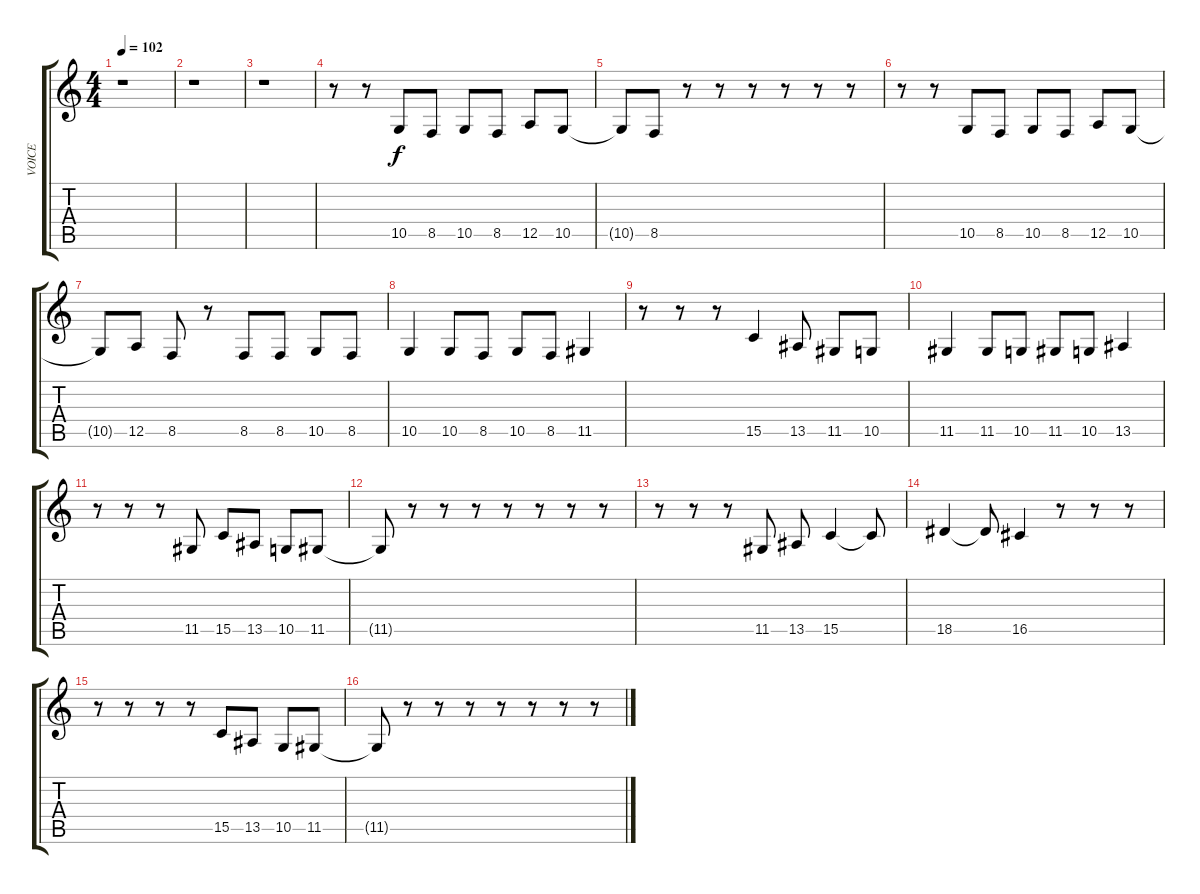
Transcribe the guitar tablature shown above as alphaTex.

\track ("VOICE" "VOICE") {instrument viola}
\staff {score tabs}
\tuning (E4 B3 G3 D3 A2 E2) {hide}
\ts (4 4)
\tempo 102
\clef g2
\ks c
r.1{dy f} |
r.1 |
r.1 |
r.8 r.8 10.5.8 8.5.8 10.5.8 8.5.8 12.5.8 10.5.8 |
10.5{t}.8 8.5.8 r.8 r.8 r.8 r.8 r.8 r.8 |
r.8 r.8 10.5.8 8.5.8 10.5.8 8.5.8 12.5.8 10.5.8 |
10.5{t}.8 12.5.8 8.5.8 r.8 8.5.8 8.5.8 10.5.8 8.5.8 |
10.5.4 10.5.8 8.5.8 10.5.8 8.5.8 11.5.4 |
r.8 r.8 r.8 15.5.4 13.5.8 11.5.8 10.5.8 |
11.5.4 11.5.8 10.5.8 11.5.8 10.5.8 13.5.4 |
r.8 r.8 r.8 11.5.8 15.5.8 13.5.8 10.5.8 11.5.8 |
11.5{t}.8 r.8 r.8 r.8 r.8 r.8 r.8 r.8 |
r.8 r.8 r.8 11.5.8 13.5.8 15.5.4 15.5{t}.8 |
18.5.4 18.5{t}.8 16.5.4 r.8 r.8 r.8 |
r.8 r.8 r.8 r.8 15.5.8 13.5.8 10.5.8 11.5.8 |
11.5{t}.8 r.8 r.8 r.8 r.8 r.8 r.8 r.8
